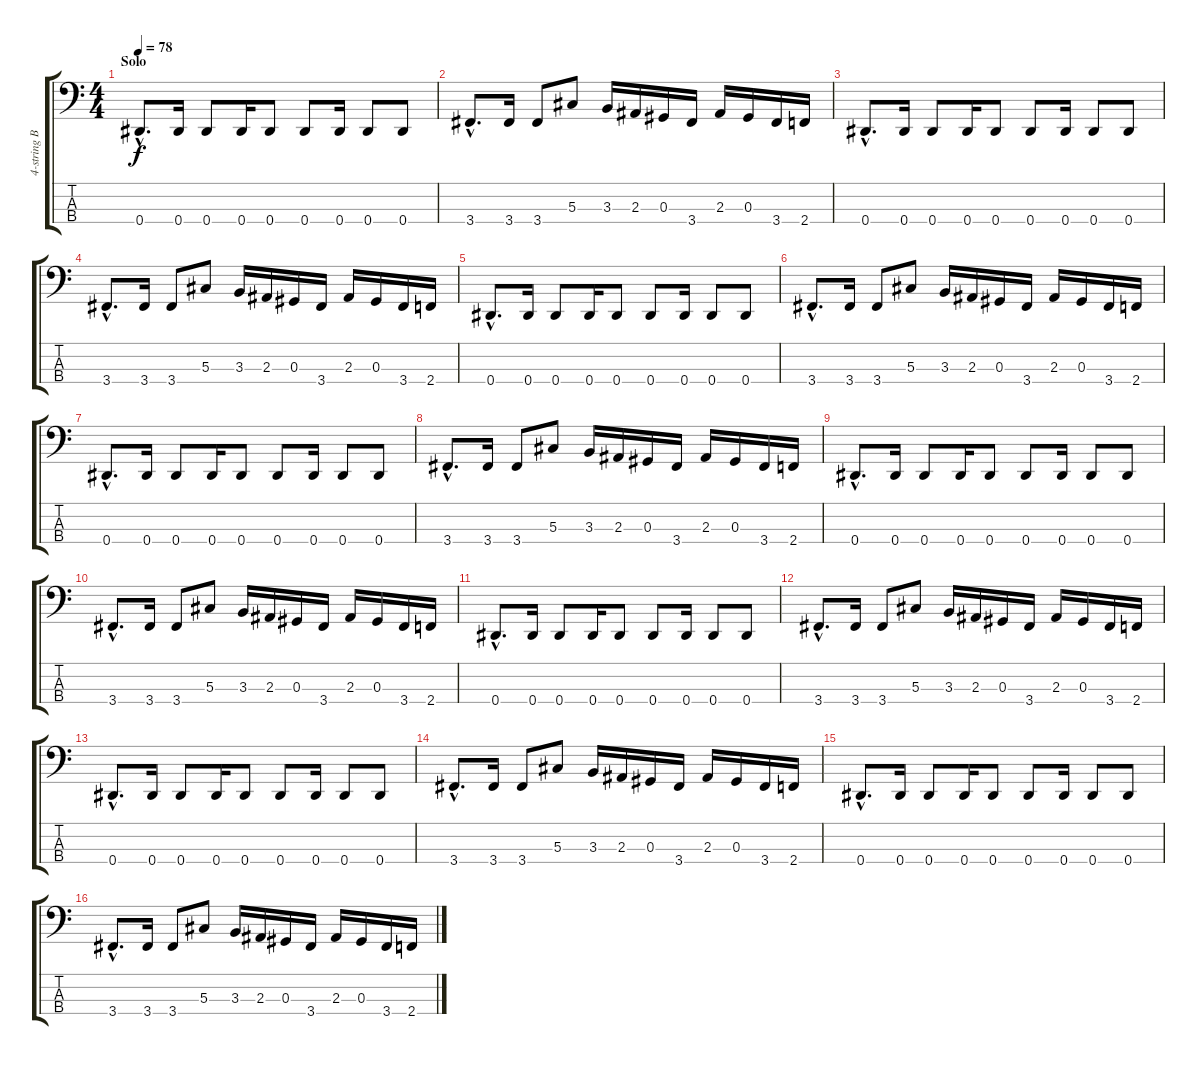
\track ("4-string Bass" "4-string B") {instrument electricbassfinger}
\staff {score tabs}
\tuning (Gb2 Db2 Ab1 Eb1) {hide}
\ts (4 4)
\section ("" "Solo")
\tempo 78
\clef f4
\ks c
0.4{hac}.8{d dy f} 0.4.16 0.4.8 0.4.16 0.4.8 0.4.8 0.4.16 0.4.8 0.4.8 |
3.4{hac}.8{d} 3.4.16 3.4.8 5.3.8 3.3.16 2.3.16 0.3.16 3.4.16 2.3.16 0.3.16 3.4.16 2.4.16 |
0.4{hac}.8{d} 0.4.16 0.4.8 0.4.16 0.4.8 0.4.8 0.4.16 0.4.8 0.4.8 |
3.4{hac}.8{d} 3.4.16 3.4.8 5.3.8 3.3.16 2.3.16 0.3.16 3.4.16 2.3.16 0.3.16 3.4.16 2.4.16 |
0.4{hac}.8{d} 0.4.16 0.4.8 0.4.16 0.4.8 0.4.8 0.4.16 0.4.8 0.4.8 |
3.4{hac}.8{d} 3.4.16 3.4.8 5.3.8 3.3.16 2.3.16 0.3.16 3.4.16 2.3.16 0.3.16 3.4.16 2.4.16 |
0.4{hac}.8{d} 0.4.16 0.4.8 0.4.16 0.4.8 0.4.8 0.4.16 0.4.8 0.4.8 |
3.4{hac}.8{d} 3.4.16 3.4.8 5.3.8 3.3.16 2.3.16 0.3.16 3.4.16 2.3.16 0.3.16 3.4.16 2.4.16 |
0.4{hac}.8{d} 0.4.16 0.4.8 0.4.16 0.4.8 0.4.8 0.4.16 0.4.8 0.4.8 |
3.4{hac}.8{d} 3.4.16 3.4.8 5.3.8 3.3.16 2.3.16 0.3.16 3.4.16 2.3.16 0.3.16 3.4.16 2.4.16 |
0.4{hac}.8{d} 0.4.16 0.4.8 0.4.16 0.4.8 0.4.8 0.4.16 0.4.8 0.4.8 |
3.4{hac}.8{d} 3.4.16 3.4.8 5.3.8 3.3.16 2.3.16 0.3.16 3.4.16 2.3.16 0.3.16 3.4.16 2.4.16 |
0.4{hac}.8{d} 0.4.16 0.4.8 0.4.16 0.4.8 0.4.8 0.4.16 0.4.8 0.4.8 |
3.4{hac}.8{d} 3.4.16 3.4.8 5.3.8 3.3.16 2.3.16 0.3.16 3.4.16 2.3.16 0.3.16 3.4.16 2.4.16 |
0.4{hac}.8{d} 0.4.16 0.4.8 0.4.16 0.4.8 0.4.8 0.4.16 0.4.8 0.4.8 |
3.4{hac}.8{d} 3.4.16 3.4.8 5.3.8 3.3.16 2.3.16 0.3.16 3.4.16 2.3.16 0.3.16 3.4.16 2.4.16
